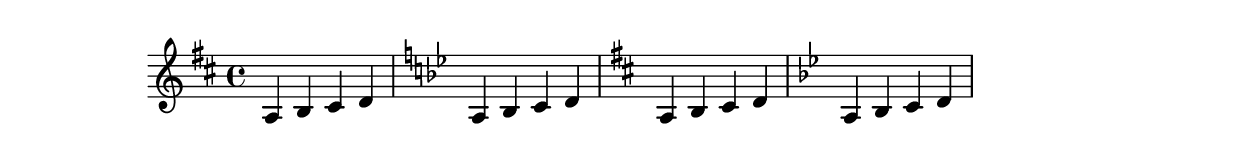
%% Do not edit this file; it is auto-generated from LSR http://lsr.dsi.unimi.it
%% This file is in the public domain.
\version "2.11.52"

\header {
  lsrtags = "pitches"

doctitlees = "Evitar que se impriman becuadros cuando cambia la armadura"
texidoces = "
Cuando cambia la armadura de la tonalidad, se imprimen becuadros
automáticamente para cancelar las alteraciones de las armaduras
anteriores.  Esto se puede evitar estableciendo al valor \"falso\" la
propiedad @code{printKeyCancellation} del contexto @code{Staff}.

"
  texidoc = "
When the key signature changes, natural signs are automatically printed
to cancel any accidentals from previous key signatures.  This may be
prevented by setting to \"false\" the @code{printKeyCancellation}
property in the @code{Staff} context. 

"
  doctitle = "Preventing natural signs from being printed when the key signature changes"
} % begin verbatim
\relative c' {
  \key d \major
  a4 b cis d
  \key g \minor
  a4 bes c d
  \set Staff.printKeyCancellation = ##f
  \key d \major
  a4 b cis d
  \key g \minor
  a4 bes c d
}
